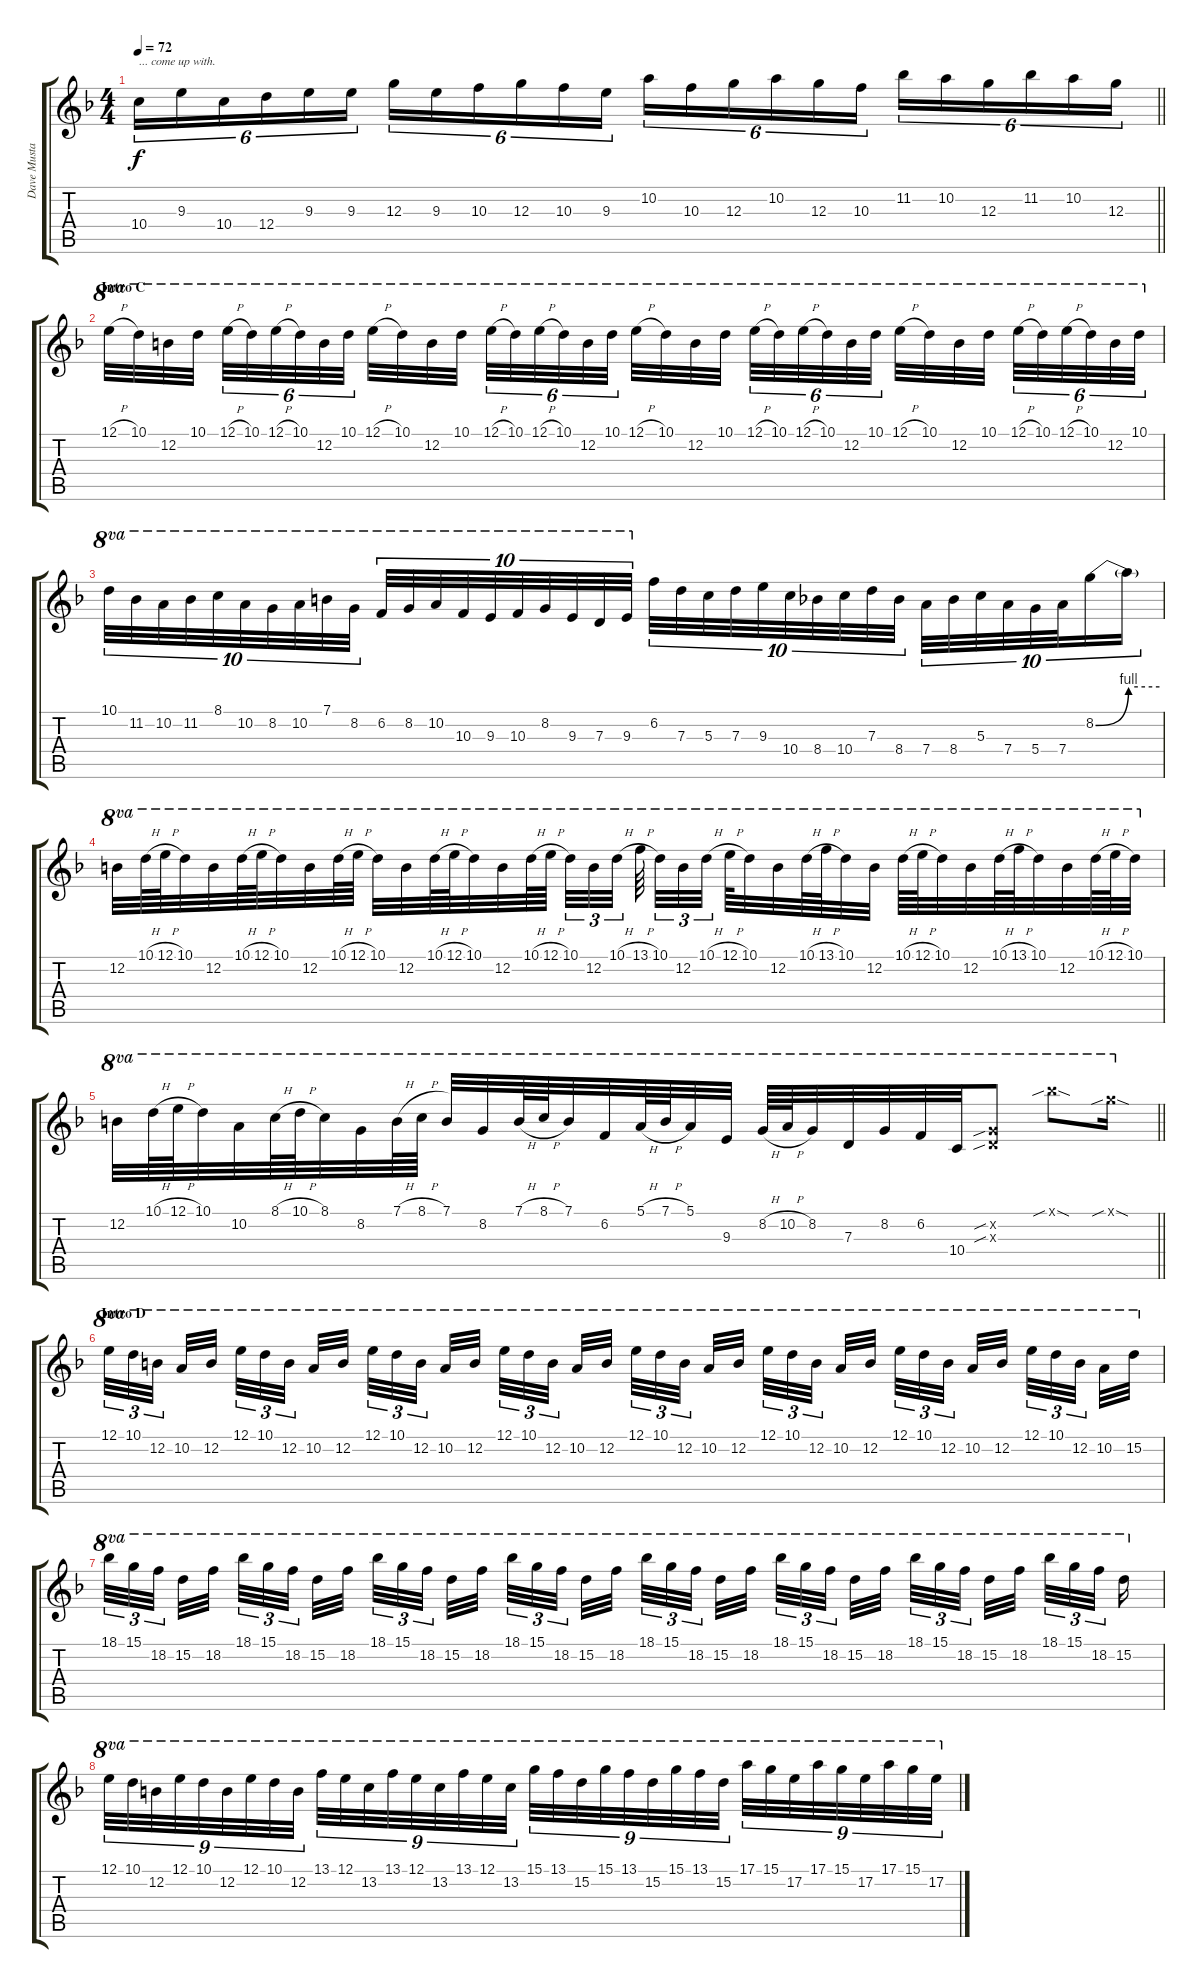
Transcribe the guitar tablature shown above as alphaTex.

\track ("Dave Mustaine - Lead 1" "Dave Musta") {instrument distortionguitar}
\staff {score tabs}
\tuning (E4 B3 G3 D3 A2 E2) {hide}
\ts (4 4)
\tempo 72
\clef g2
\barLineRight lightlight
\ks f
10.4.16{tu (6 4) txt "... come up with." dy f} 9.3.16{tu (6 4)} 10.4.16{tu (6 4)} 12.4.16{tu (6 4)} 9.3.16{tu (6 4)} 9.3.16{tu (6 4)} 12.3.16{tu (6 4)} 9.3.16{tu (6 4)} 10.3.16{tu (6 4)} 12.3.16{tu (6 4)} 10.3.16{tu (6 4)} 9.3.16{tu (6 4)} 10.2.16{tu (6 4)} 10.3.16{tu (6 4)} 12.3.16{tu (6 4)} 10.2.16{tu (6 4)} 12.3.16{tu (6 4)} 10.3.16{tu (6 4)} 11.2.16{tu (6 4)} 10.2.16{tu (6 4)} 12.3.16{tu (6 4)} 11.2.16{tu (6 4)} 10.2.16{tu (6 4)} 12.3.16{tu (6 4)} |
\section ("" "Intro C")
12.1{h}.32{ot 8va} 10.1.32{ot 8va} 12.2.32{ot 8va} 10.1.32{ot 8va beam splitsecondary} 12.1{h}.32{tu (6 4) ot 8va} 10.1.32{tu (6 4) ot 8va} 12.1{h}.32{tu (6 4) ot 8va} 10.1.32{tu (6 4) ot 8va} 12.2.32{tu (6 4) ot 8va} 10.1.32{tu (6 4) ot 8va} 12.1{h}.32{ot 8va} 10.1.32{ot 8va} 12.2.32{ot 8va} 10.1.32{ot 8va beam splitsecondary} 12.1{h}.32{tu (6 4) ot 8va} 10.1.32{tu (6 4) ot 8va} 12.1{h}.32{tu (6 4) ot 8va} 10.1.32{tu (6 4) ot 8va} 12.2.32{tu (6 4) ot 8va} 10.1.32{tu (6 4) ot 8va} 12.1{h}.32{ot 8va} 10.1.32{ot 8va} 12.2.32{ot 8va} 10.1.32{ot 8va beam splitsecondary} 12.1{h}.32{tu (6 4) ot 8va} 10.1.32{tu (6 4) ot 8va} 12.1{h}.32{tu (6 4) ot 8va} 10.1.32{tu (6 4) ot 8va} 12.2.32{tu (6 4) ot 8va} 10.1.32{tu (6 4) ot 8va} 12.1{h}.32{ot 8va} 10.1.32{ot 8va} 12.2.32{ot 8va} 10.1.32{ot 8va beam splitsecondary} 12.1{h}.32{tu (6 4) ot 8va} 10.1.32{tu (6 4) ot 8va} 12.1{h}.32{tu (6 4) ot 8va} 10.1.32{tu (6 4) ot 8va} 12.2.32{tu (6 4) ot 8va} 10.1.32{tu (6 4) ot 8va} |
10.1.32{tu (10 8) ot 8va} 11.2.32{tu (10 8) ot 8va} 10.2.32{tu (10 8) ot 8va} 11.2.32{tu (10 8) ot 8va} 8.1.32{tu (10 8) ot 8va} 10.2.32{tu (10 8) ot 8va} 8.2.32{tu (10 8) ot 8va} 10.2.32{tu (10 8) ot 8va} 7.1.32{tu (10 8) ot 8va} 8.2.32{tu (10 8) ot 8va} 6.2.32{tu (10 8) ot 8va} 8.2.32{tu (10 8) ot 8va} 10.2.32{tu (10 8) ot 8va} 10.3.32{tu (10 8) ot 8va} 9.3.32{tu (10 8) ot 8va} 10.3.32{tu (10 8) ot 8va} 8.2.32{tu (10 8) ot 8va} 9.3.32{tu (10 8) ot 8va} 7.3.32{tu (10 8) ot 8va} 9.3.32{tu (10 8) ot 8va} 6.2.32{tu (10 8)} 7.3.32{tu (10 8)} 5.3.32{tu (10 8)} 7.3.32{tu (10 8)} 9.3.32{tu (10 8)} 10.4.32{tu (10 8)} 8.4.32{tu (10 8)} 10.4.32{tu (10 8)} 7.3.32{tu (10 8)} 8.4.32{tu (10 8)} 7.4.32{tu (10 8)} 8.4.32{tu (10 8)} 5.3.32{tu (10 8)} 7.4.32{tu (10 8)} 5.4.32{tu (10 8)} 7.4.32{tu (10 8)} 8.2{be (bend 0 0 60 4)}.16{tu (10 8)} 8.2{be (hold 0 4 60 4) t}.16{tu (10 8)} |
12.2.32{ot 8va} 10.1{h}.64{ot 8va} 12.1{h}.64{ot 8va} 10.1.32{ot 8va} 12.2.32{ot 8va} 10.1{h}.64{ot 8va} 12.1{h}.64{ot 8va} 10.1.32{ot 8va} 12.2.32{ot 8va} 10.1{h}.64{ot 8va} 12.1{h}.64{ot 8va} 10.1.32{ot 8va} 12.2.32{ot 8va} 10.1{h}.64{ot 8va} 12.1{h}.64{ot 8va} 10.1.32{ot 8va} 12.2.32{ot 8va} 10.1{h}.64{ot 8va} 12.1{h}.64{ot 8va beam splitsecondary} 10.1.32{tu (3 2) ot 8va} 12.2.32{tu (3 2) ot 8va} 10.1{h}.32{tu (3 2) ot 8va} 13.1{h}.64{ot 8va beam splitsecondary} 10.1.32{tu (3 2) ot 8va} 12.2.32{tu (3 2) ot 8va} 10.1{h}.32{tu (3 2) ot 8va beam splitsecondary} 12.1{h}.64{ot 8va} 10.1.32{ot 8va} 12.2.32{ot 8va} 10.1{h}.64{ot 8va} 13.1{h}.64{ot 8va} 10.1.32{ot 8va} 12.2.32{ot 8va} 10.1{h}.64{ot 8va} 12.1{h}.64{ot 8va} 10.1.32{ot 8va} 12.2.32{ot 8va} 10.1{h}.64{ot 8va} 13.1{h}.64{ot 8va} 10.1.32{ot 8va} 12.2.32{ot 8va} 10.1{h}.64{ot 8va} 12.1{h}.64{ot 8va} 10.1.32{ot 8va} |
\barLineRight lightlight
12.2.32{ot 8va} 10.1{h}.64{ot 8va} 12.1{h}.64{ot 8va} 10.1.32{ot 8va} 10.2.32{ot 8va} 8.1{h}.64{ot 8va} 10.1{h}.64{ot 8va} 8.1.32{ot 8va} 8.2.32{ot 8va} 7.1{h}.64{ot 8va} 8.1{h}.64{ot 8va} 7.1.32{ot 8va} 8.2.32{ot 8va} 7.1{h}.64{ot 8va} 8.1{h}.64{ot 8va} 7.1.32{ot 8va} 6.2.32{ot 8va} 5.1{h}.64{ot 8va} 7.1{h}.64{ot 8va} 5.1.32{ot 8va} 9.3.32{ot 8va} 8.2{h}.64{ot 8va} 10.2{h}.64{ot 8va} 8.2.32{ot 8va} 7.3.32{ot 8va} 8.2.32{ot 8va} 6.2.32{ot 8va} 10.4.32{ot 8va} (8.2{sib x} 7.3{sib x}).8{ot 8va} 18.1{sib sod x}.8{ot 8va} 15.1{sib sod x}.16{ot 8va} |
\section ("" "Intro D")
12.1.32{tu (3 2) ot 8va} 10.1.32{tu (3 2) ot 8va} 12.2.32{tu (3 2) ot 8va beam splitsecondary} 10.2.32{ot 8va} 12.2.32{ot 8va beam splitsecondary} 12.1.32{tu (3 2) ot 8va} 10.1.32{tu (3 2) ot 8va} 12.2.32{tu (3 2) ot 8va beam splitsecondary} 10.2.32{ot 8va} 12.2.32{ot 8va} 12.1.32{tu (3 2) ot 8va} 10.1.32{tu (3 2) ot 8va} 12.2.32{tu (3 2) ot 8va beam splitsecondary} 10.2.32{ot 8va} 12.2.32{ot 8va beam splitsecondary} 12.1.32{tu (3 2) ot 8va} 10.1.32{tu (3 2) ot 8va} 12.2.32{tu (3 2) ot 8va beam splitsecondary} 10.2.32{ot 8va} 12.2.32{ot 8va} 12.1.32{tu (3 2) ot 8va} 10.1.32{tu (3 2) ot 8va} 12.2.32{tu (3 2) ot 8va beam splitsecondary} 10.2.32{ot 8va} 12.2.32{ot 8va beam splitsecondary} 12.1.32{tu (3 2) ot 8va} 10.1.32{tu (3 2) ot 8va} 12.2.32{tu (3 2) ot 8va beam splitsecondary} 10.2.32{ot 8va} 12.2.32{ot 8va} 12.1.32{tu (3 2) ot 8va} 10.1.32{tu (3 2) ot 8va} 12.2.32{tu (3 2) ot 8va beam splitsecondary} 10.2.32{ot 8va} 12.2.32{ot 8va beam splitsecondary} 12.1.32{tu (3 2) ot 8va} 10.1.32{tu (3 2) ot 8va} 12.2.32{tu (3 2) ot 8va beam splitsecondary} 10.2.32{ot 8va} 15.2.32{ot 8va} |
18.1.32{tu (3 2) ot 8va} 15.1.32{tu (3 2) ot 8va} 18.2.32{tu (3 2) ot 8va beam splitsecondary} 15.2.32{ot 8va} 18.2.32{ot 8va beam splitsecondary} 18.1.32{tu (3 2) ot 8va} 15.1.32{tu (3 2) ot 8va} 18.2.32{tu (3 2) ot 8va beam splitsecondary} 15.2.32{ot 8va} 18.2.32{ot 8va} 18.1.32{tu (3 2) ot 8va} 15.1.32{tu (3 2) ot 8va} 18.2.32{tu (3 2) ot 8va beam splitsecondary} 15.2.32{ot 8va} 18.2.32{ot 8va beam splitsecondary} 18.1.32{tu (3 2) ot 8va} 15.1.32{tu (3 2) ot 8va} 18.2.32{tu (3 2) ot 8va beam splitsecondary} 15.2.32{ot 8va} 18.2.32{ot 8va} 18.1.32{tu (3 2) ot 8va} 15.1.32{tu (3 2) ot 8va} 18.2.32{tu (3 2) ot 8va beam splitsecondary} 15.2.32{ot 8va} 18.2.32{ot 8va beam splitsecondary} 18.1.32{tu (3 2) ot 8va} 15.1.32{tu (3 2) ot 8va} 18.2.32{tu (3 2) ot 8va beam splitsecondary} 15.2.32{ot 8va} 18.2.32{ot 8va} 18.1.32{tu (3 2) ot 8va} 15.1.32{tu (3 2) ot 8va} 18.2.32{tu (3 2) ot 8va beam splitsecondary} 15.2.32{ot 8va} 18.2.32{ot 8va beam splitsecondary} 18.1.32{tu (3 2) ot 8va} 15.1.32{tu (3 2) ot 8va} 18.2.32{tu (3 2) ot 8va beam splitsecondary} 15.2.16{ot 8va} |
12.1.32{tu (9 8) ot 8va} 10.1.32{tu (9 8) ot 8va} 12.2.32{tu (9 8) ot 8va} 12.1.32{tu (9 8) ot 8va} 10.1.32{tu (9 8) ot 8va} 12.2.32{tu (9 8) ot 8va} 12.1.32{tu (9 8) ot 8va} 10.1.32{tu (9 8) ot 8va} 12.2.32{tu (9 8) ot 8va} 13.1.32{tu (9 8) ot 8va} 12.1.32{tu (9 8) ot 8va} 13.2.32{tu (9 8) ot 8va} 13.1.32{tu (9 8) ot 8va} 12.1.32{tu (9 8) ot 8va} 13.2.32{tu (9 8) ot 8va} 13.1.32{tu (9 8) ot 8va} 12.1.32{tu (9 8) ot 8va} 13.2.32{tu (9 8) ot 8va} 15.1.32{tu (9 8) ot 8va} 13.1.32{tu (9 8) ot 8va} 15.2.32{tu (9 8) ot 8va} 15.1.32{tu (9 8) ot 8va} 13.1.32{tu (9 8) ot 8va} 15.2.32{tu (9 8) ot 8va} 15.1.32{tu (9 8) ot 8va} 13.1.32{tu (9 8) ot 8va} 15.2.32{tu (9 8) ot 8va} 17.1.32{tu (9 8) ot 8va} 15.1.32{tu (9 8) ot 8va} 17.2.32{tu (9 8) ot 8va} 17.1.32{tu (9 8) ot 8va} 15.1.32{tu (9 8) ot 8va} 17.2.32{tu (9 8) ot 8va} 17.1.32{tu (9 8) ot 8va} 15.1.32{tu (9 8) ot 8va} 17.2.32{tu (9 8) ot 8va}
